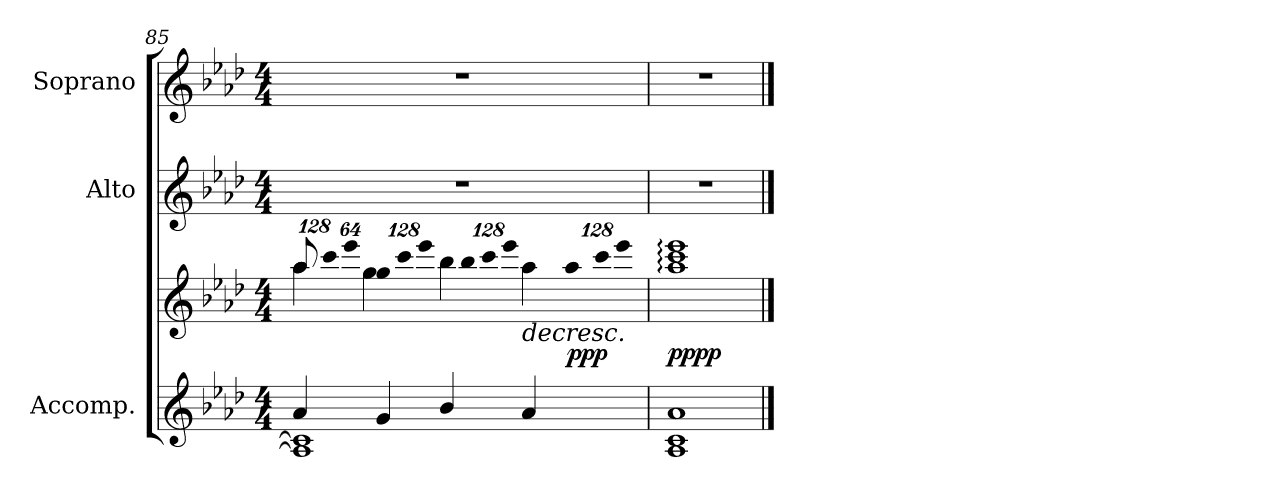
**kern	**kern	**dynam	**kern	**kern
*part3	*part3	*part3	*part2	*part1
*staff4	*staff3	*staff3/4	*staff2	*staff1
*I"Accomp.	*	*	*I"Alto	*I"Soprano
*	*	*	*I'A.	*I'S.
*clefG2	*clefG2	*	*clefG2	*clefG2
*k[b-e-a-d-]	*k[b-e-a-d-]	*	*k[b-e-a-d-]	*k[b-e-a-d-]
*A-:	*A-:	*	*A-:	*A-:
*M4/4	*M4/4	*	*M4/4	*M4/4
=85	=85	=85	=85	=85
*^	*	*	*	*
*	*	*Xbrackettup	*	*	*
!	!	!LO:N:vis=8	!	!	!
*	*^	*^	*	*	*
4a-i/	1A-i] 1ci]	2ryy	1024%85aa-i/	4aa-i\	.	1r	1r
!	!	!	!LO:N:vis=8	!	!	!	!
.	.	.	1024%85ccci/	.	.	.	.
!	!	!	!LO:N:vis=8	!	!	!	!
.	.	.	512%43eee-i/	.	.	.	.
!	!	!	!LO:N:vis=8	!	!	!	!
4gi/	.	.	1024%85ggi/	4ggi\	]	.	.
!	!	!	!LO:N:vis=8	!	!	!	!
.	.	.	1024%85ccci/	.	.	.	.
!	!	!	!LO:N:vis=8	!	!	!	!
.	.	.	512%43eee-i/	.	.	.	.
!	!	!	!LO:N:vis=8	!	!	!	!
4b-i/	.	4ryy	1024%85bb-i/	4bb-i\	.	.	.
!	!	!	!LO:N:vis=8	!	!	!	!
.	.	.	1024%85ccci/	.	.	.	.
!	!	!	!LO:N:vis=8	!	!	!	!
.	.	.	512%43eee-i/	.	.	.	.
!	!	!	!LO:N:vis=8	!	!LO:HP:b	!	!
4a-i/	.	8ryy	1024%85aa-i/	4aa-i\	>	.	.
!	!	!	!LO:N:vis=8	!	!	!	!
.	.	.	1024%85ccci/	.	.	.	.
.	.	32ryy	.	.	.	.	.
.	.	128ryy	.	.	.	.	.
.	.	512ryy	.	.	.	.	.
!	!	!	!LO:N:vis=8	!	!	!	!
.	.	16ryy	512%43eee-i/	.	ppp	.	.
.	.	64ryy	.	.	.	.	.
.	.	256.ryy	.	.	.	.	.
*	*v	*v	*	*	*	*	*
*	*	*v	*v	*	*	*
=86	=86	=86	=86	=86	=86
1a-i	1A-i 1ci	1aa-i: 1ccci: 1eee-i:	pppp	1r	1r
*v	*v	*	*	*	*
==	==	==	==	==
*-	*-	*-	*-	*-
